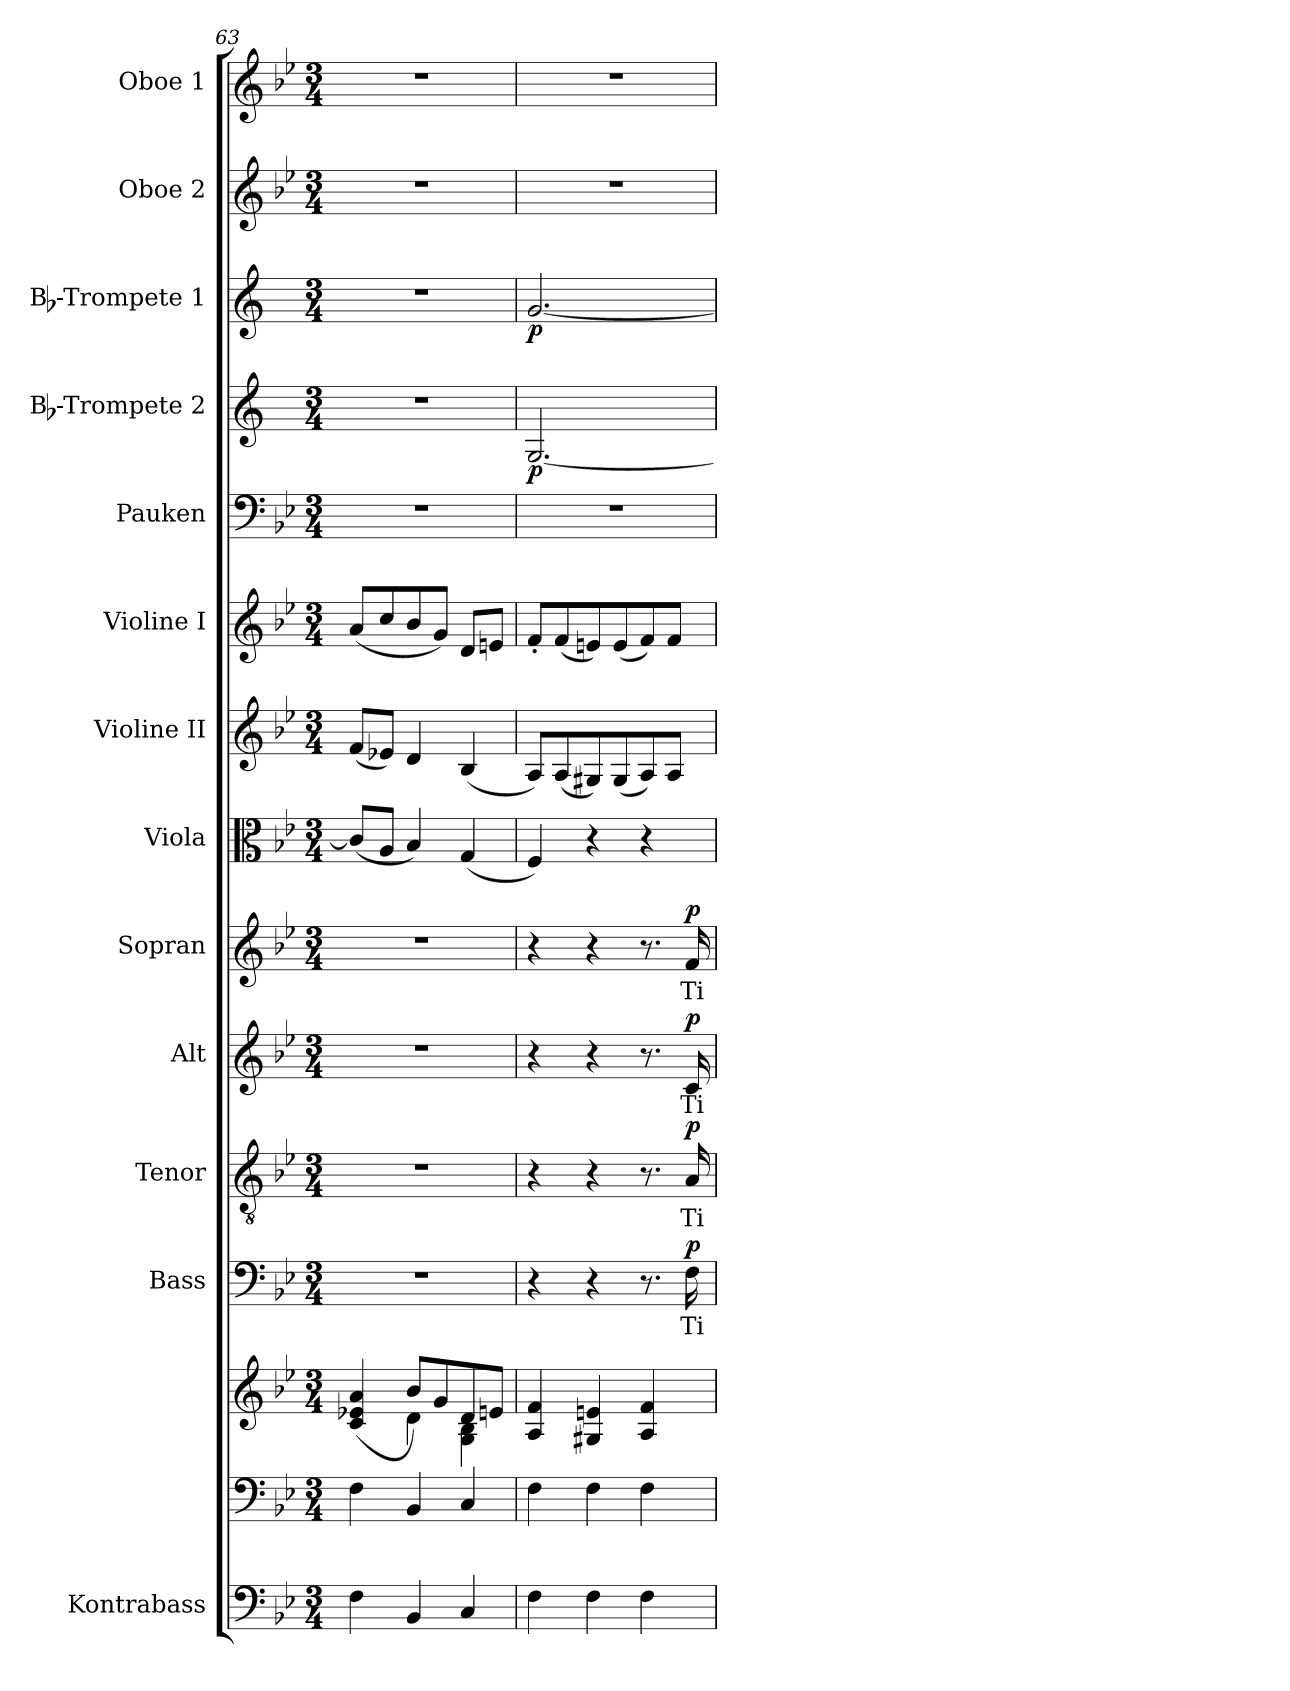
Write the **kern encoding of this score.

**kern	**kern	**kern	**kern	**text	**dynam	**kern	**text	**dynam	**kern	**text	**dynam	**kern	**text	**dynam	**kern	**kern	**kern	**kern	**kern	**dynam	**kern	**dynam	**kern	**kern
*part14	*part13	*part13	*part12	*part12	*part12	*part11	*part11	*part11	*part10	*part10	*part10	*part9	*part9	*part9	*part8	*part7	*part6	*part5	*part4	*part4	*part3	*part3	*part2	*part1
*staff15	*staff14	*staff13	*staff12	*staff12	*staff12	*staff11	*staff11	*staff11	*staff10	*staff10	*staff10	*staff9	*staff9	*staff9	*staff8	*staff7	*staff6	*staff5	*staff4	*staff4	*staff3	*staff3	*staff2	*staff1
*I"Kontrabass	*	*	*I"Bass	*	*	*I"Tenor	*	*	*I"Alt	*	*	*I"Sopran	*	*	*I"Viola	*I"Violine II	*I"Violine I	*I"Pauken	*I"Bb-Trompete 2	*	*I"Bb-Trompete 1	*	*I"Oboe 2	*I"Oboe 1
*I'Kb.	*	*	*I'B.	*	*	*I'T.	*	*	*I'A.	*	*	*I'S.	*	*	*I'Vla.	*I'Vl. II	*I'Vl. I	*I'Pk.	*I'Bb Trp. 2	*	*I'Bb Trp. 1	*	*I'Ob. 2	*I'Ob. 1
*clefF4	*clefF4	*clefG2	*clefF4	*	*	*clefGv2	*	*	*clefG2	*	*	*clefG2	*	*	*clefC3	*clefG2	*clefG2	*clefF4	*clefG2	*	*clefG2	*	*clefG2	*clefG2
*ITrd7c12	*	*	*	*	*	*	*	*	*	*	*	*	*	*	*	*	*	*	*ITrd1c2	*	*ITrd1c2	*	*	*
*k[b-e-]	*k[b-e-]	*k[b-e-]	*k[b-e-]	*	*	*k[b-e-]	*	*	*k[b-e-]	*	*	*k[b-e-]	*	*	*k[b-e-]	*k[b-e-]	*k[b-e-]	*k[b-e-]	*k[b-e-]	*	*k[b-e-]	*	*k[b-e-]	*k[b-e-]
*B-:	*B-:	*B-:	*B-:	*	*	*B-:	*	*	*B-:	*	*	*B-:	*	*	*B-:	*B-:	*B-:	*B-:	*B-:	*	*B-:	*	*B-:	*B-:
*M3/4	*M3/4	*M3/4	*M3/4	*	*	*M3/4	*	*	*M3/4	*	*	*M3/4	*	*	*M3/4	*M3/4	*M3/4	*M3/4	*M3/4	*	*M3/4	*	*M3/4	*M3/4
=63	=63	=63	=63	=63	=63	=63	=63	=63	=63	=63	=63	=63	=63	=63	=63	=63	=63	=63	=63	=63	=63	=63	=63	=63
*	*	*^	*	*	*	*	*	*	*	*	*	*	*	*	*	*	*	*	*	*	*	*	*	*
4FF\	4F\	(4c/ 4e-X/ 4a/	4ryy	2.r	.	.	2.r	.	.	2.r	.	.	2.r	.	.	(<8c/L]	(<8f/L	(<8a/L	2.r	2.r	.	2.r	.	2.r	2.r
.	.	.	.	.	.	.	.	.	.	.	.	.	.	.	.	8A/J	8e-X/J)	8cc/	.	.	.	.	.	.	.
4BBB-/	4BB-/	8b-/L)	4d\	.	.	.	.	.	.	.	.	.	.	.	.	4B-/)	4d/	8b-/	.	.	.	.	.	.	.
.	.	8g/	.	.	.	.	.	.	.	.	.	.	.	.	.	.	.	8g/J)	.	.	.	.	.	.	.
4CC/	4C/	8d/	4G\ 4B-\	.	.	.	.	.	.	.	.	.	.	.	.	(<4G/	(<4B-/	8d/L	.	.	.	.	.	.	.
.	.	8en/J	.	.	.	.	.	.	.	.	.	.	.	.	.	.	.	8en/J	.	.	.	.	.	.	.
*	*	*v	*v	*	*	*	*	*	*	*	*	*	*	*	*	*	*	*	*	*	*	*	*	*	*
=64	=64	=64	=64	=64	=64	=64	=64	=64	=64	=64	=64	=64	=64	=64	=64	=64	=64	=64	=64	=64	=64	=64	=64	=64
!	!	!	!	!	!	!	!	!	!	!	!	!	!	!	!	!	!	!	!	!LO:DY:b	!	!LO:DY:b	!	!
4FF\	4F\	4A/ 4f/	4r	.	.	4r	.	.	4r	.	.	4r	.	.	4F/)	8A/L)	8f'</L	2.r	[2.F/	p	[2.f/	p	2.r	2.r
.	.	.	.	.	.	.	.	.	.	.	.	.	.	.	.	(<8A/	(<8f/	.	.	.	.	.	.	.
4FF\	4F\	4G#X/ 4en/	4r	.	.	4r	.	.	4r	.	.	4r	.	.	4r	8G#X/)	8en/)	.	.	.	.	.	.	.
.	.	.	.	.	.	.	.	.	.	.	.	.	.	.	.	(<8G#/	(<8e/	.	.	.	.	.	.	.
4FF\	4F\	4A/ 4f/	8.r	.	.	8.r	.	.	8.r	.	.	8.r	.	.	4r	8A/)	8f/)	.	.	.	.	.	.	.
.	.	.	.	.	.	.	.	.	.	.	.	.	.	.	.	8A/J	8f/J	.	.	.	.	.	.	.
!	!	!	!	!LO:LY:b	!LO:DY:a	!	!LO:LY:b	!LO:DY:a	!	!LO:LY:b	!LO:DY:a	!	!LO:LY:b	!LO:DY:a	!	!	!	!	!	!	!	!	!	!
.	.	.	16F\	Ti-	p	16A/	Ti-	p	16c/	Ti-	p	16f/	Ti-	p	.	.	.	.	.	.	.	.	.	.
=	=	=	=	=	=	=	=	=	=	=	=	=	=	=	=	=	=	=	=	=	=	=	=	=
*-	*-	*-	*-	*-	*-	*-	*-	*-	*-	*-	*-	*-	*-	*-	*-	*-	*-	*-	*-	*-	*-	*-	*-	*-
